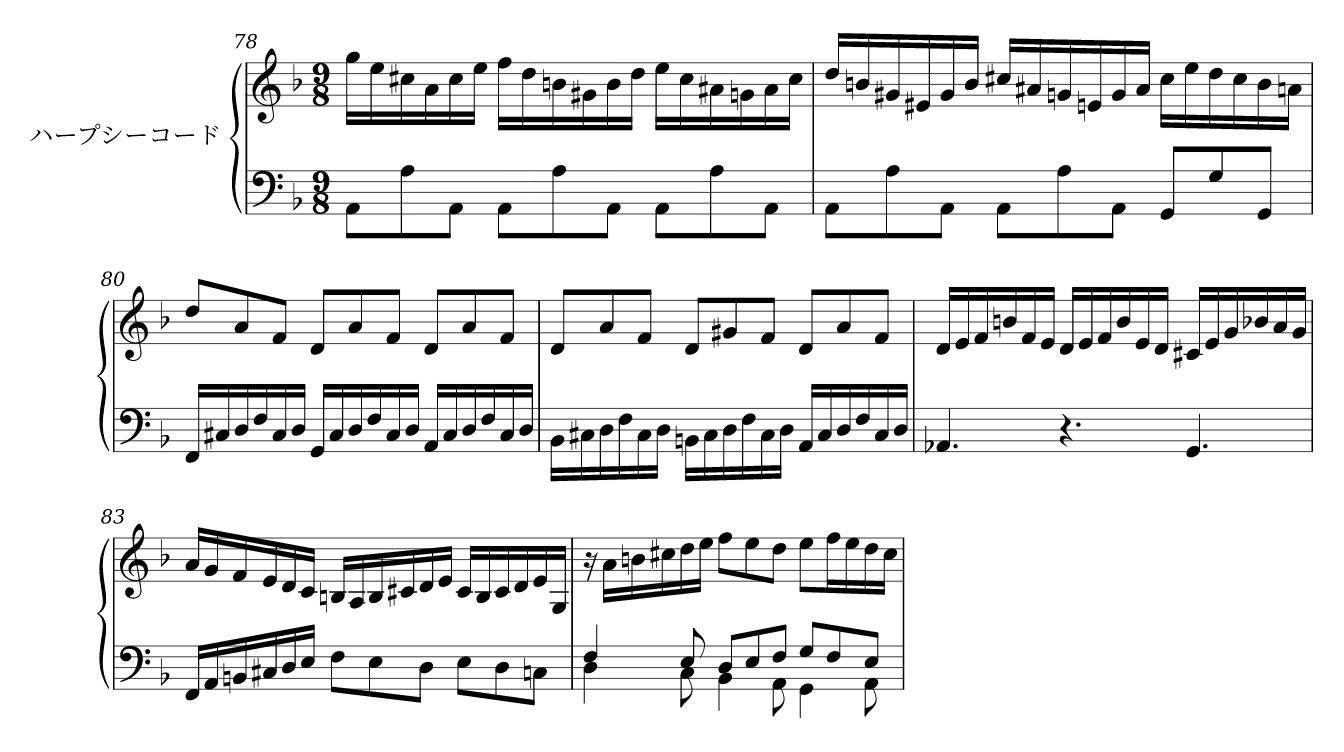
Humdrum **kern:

**kern	**kern
*part1	*part1
*staff2	*staff1
*I"ハープシーコード	*
!!LO:LB:g=z
*clefF4	*clefG2
*k[b-]	*k[b-]
*M9/8	*M9/8
=78	=78
8AA\L	16gg\LL
.	16ee\
8A\	16cc#X\
.	16a\
8AA\J	16cc#\
.	16ee\JJ
8AA\L	16ff\LL
.	16dd\
8A\	16bn\
.	16g#X\
8AA\J	16b\
.	16dd\JJ
8AA\L	16ee\LL
.	16cc#\
8A\	16a#X\
.	16gn\
8AA\J	16a#\
.	16cc#\JJ
=79	=79
8AA\L	16dd/LL
.	16bn/
8A\	16g#X/
.	16e#X/
8AA\J	16g#/
.	16b/JJ
8AA\L	16cc#X/LL
.	16a#X/
8A\	16gn/
.	16en/
8AA\J	16g/
.	16a#/JJ
8GG/L	16cc#\LL
.	16ee\
8G/	16dd\
.	16cc#\
8GG/J	16b\
.	16an\JJ
!!LO:LB:g=z
=80	=80
16FF/LL	8dd/L
16C#X/	.
16D/	8a/
16F/	.
16C#/	8f/J
16D/JJ	.
16GG/LL	8d/L
16C#/	.
16D/	8a/
16F/	.
16C#/	8f/J
16D/JJ	.
16AA/LL	8d/L
16C#/	.
16D/	8a/
16F/	.
16C#/	8f/J
16D/JJ	.
=81	=81
16BB-\LL	8d/L
16C#X\	.
16D\	8a/
16F\	.
16C#\	8f/J
16D\JJ	.
16BBn\LL	8d/L
16C#\	.
16D\	8g#X/
16F\	.
16C#\	8f/J
16D\JJ	.
16AA/LL	8d/L
16C#/	.
16D/	8a/
16F/	.
16C#/	8f/J
16D/JJ	.
!!LO:LB:g=z
=82	=82
4.AA-X/	16d/LL
.	16e/
.	16f/
.	16bn/
.	16f/
.	16e/JJ
4.r	16d/LL
.	16e/
.	16f/
.	16b/
.	16e/
.	16d/JJ
4.GG/	16c#X/LL
.	16e/
.	16g/
.	16b-X/
.	16a/
.	16g/JJ
=83	=83
16FF/LL	16a/LL
16AA/	16g/
16BBn/	16f/
16C#X/	16e/
16D/	16d/
16E/JJ	16c/JJ
8F\L	16Bn/LL
.	16A/
8E\	16B/
.	16c#X/
8D\J	16d/
.	16e/JJ
8E\L	16c#/LL
.	16B/
8D\	16c#/
.	16d/
8Cn\J	16e/
.	16G/JJ
!!LO:PB:g=z
=84	=84
*^	*
4F/	4D\	16r
.	.	16a\LL
.	.	16bn\
.	.	16cc#X\
8E/	8C\	16dd\
.	.	16ee\JJ
8D/L	4BB-\	8ff\L
8E/	.	8ee\
8F/J	8AA\	8dd\J
8G/L	4GG\	8ee\L
8F/	.	16ff\L
.	.	16ee\
8E/J	8AA\	16dd\
.	.	16cc#\JJ
*v	*v	*
=	=
*-	*-
